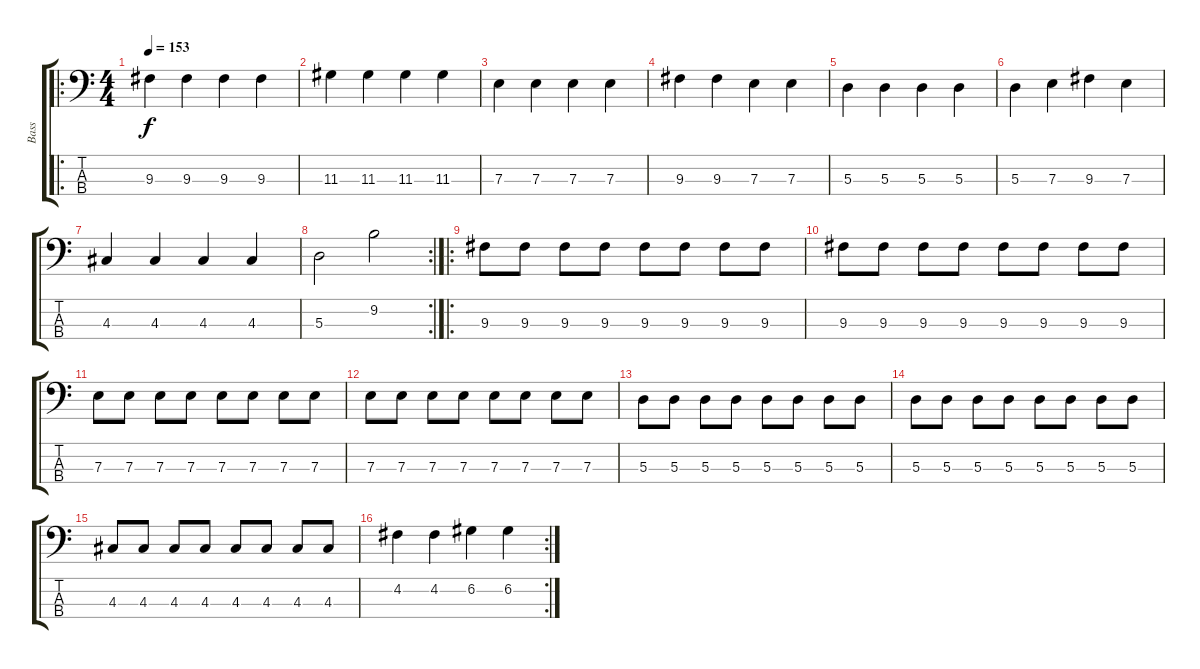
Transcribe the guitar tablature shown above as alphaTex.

\track ("Bass" "Bass") {instrument electricbassfinger}
\staff {score tabs}
\tuning (G2 D2 A1 E1) {hide}
\ro
\ts (4 4)
\tempo 153
\clef f4
\ks c
9.3.4{dy f} 9.3.4 9.3.4 9.3.4 |
11.3.4 11.3.4 11.3.4 11.3.4 |
7.3.4 7.3.4 7.3.4 7.3.4 |
9.3.4 9.3.4 7.3.4 7.3.4 |
5.3.4 5.3.4 5.3.4 5.3.4 |
5.3.4 7.3.4 9.3.4 7.3.4 |
4.3.4 4.3.4 4.3.4 4.3.4 |
\rc 2
5.3.2 9.2.2 |
\ro
9.3.8 9.3.8 9.3.8 9.3.8 9.3.8 9.3.8 9.3.8 9.3.8 |
9.3.8 9.3.8 9.3.8 9.3.8 9.3.8 9.3.8 9.3.8 9.3.8 |
7.3.8 7.3.8 7.3.8 7.3.8 7.3.8 7.3.8 7.3.8 7.3.8 |
7.3.8 7.3.8 7.3.8 7.3.8 7.3.8 7.3.8 7.3.8 7.3.8 |
5.3.8 5.3.8 5.3.8 5.3.8 5.3.8 5.3.8 5.3.8 5.3.8 |
5.3.8 5.3.8 5.3.8 5.3.8 5.3.8 5.3.8 5.3.8 5.3.8 |
4.3.8 4.3.8 4.3.8 4.3.8 4.3.8 4.3.8 4.3.8 4.3.8 |
\rc 2
4.2.4 4.2.4 6.2.4 6.2.4
